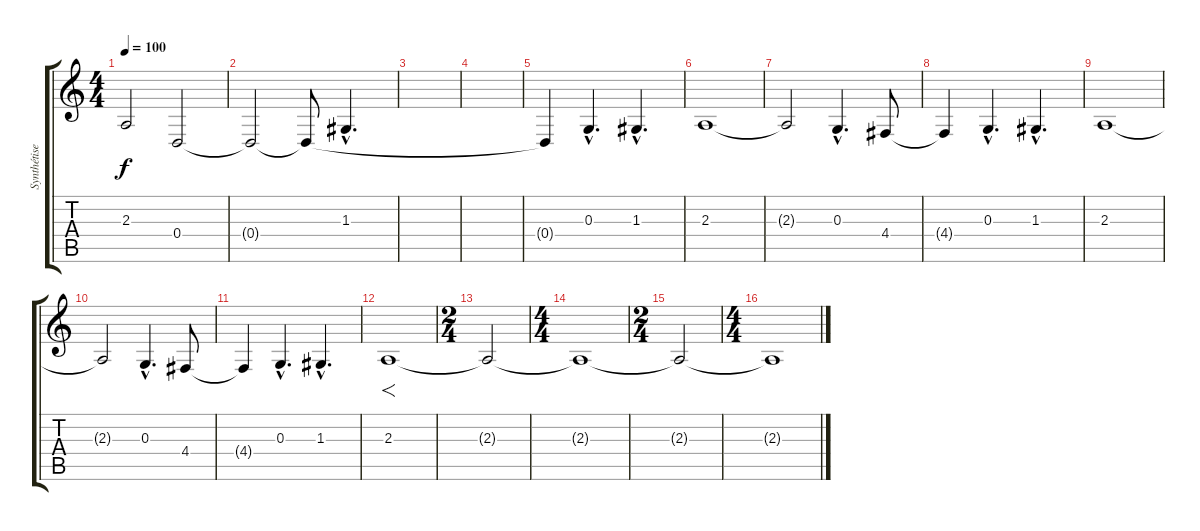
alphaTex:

\track ("Synthétiseur" "Synthétise") {instrument pad2warm}
\staff {score tabs}
\tuning (E4 B3 G3 D3 A2 E2) {hide}
\ts (4 4)
\tempo 100
\clef g2
\ks c
2.3{t}.2{dy f} 0.4.2 |
0.4{t}.2 0.4{t}.8 1.3{hac}.4{d} |
|
|
0.4{t}.4 0.3{hac}.4{d} 1.3{hac}.4{d} |
2.3.1 |
2.3{t}.2 0.3{hac}.4{d} 4.4.8 |
4.4{t}.4 0.3{hac}.4{d} 1.3{hac}.4{d} |
2.3.1 |
2.3{t}.2 0.3{hac}.4{d} 4.4.8 |
4.4{t}.4 0.3{hac}.4{d} 1.3{hac}.4{d} |
2.3.1{f} |
\ts (2 4)
2.3{t}.2 |
\ts (4 4)
2.3{t}.1 |
\ts (2 4)
2.3{t}.2 |
\ts (4 4)
2.3{t}.1
